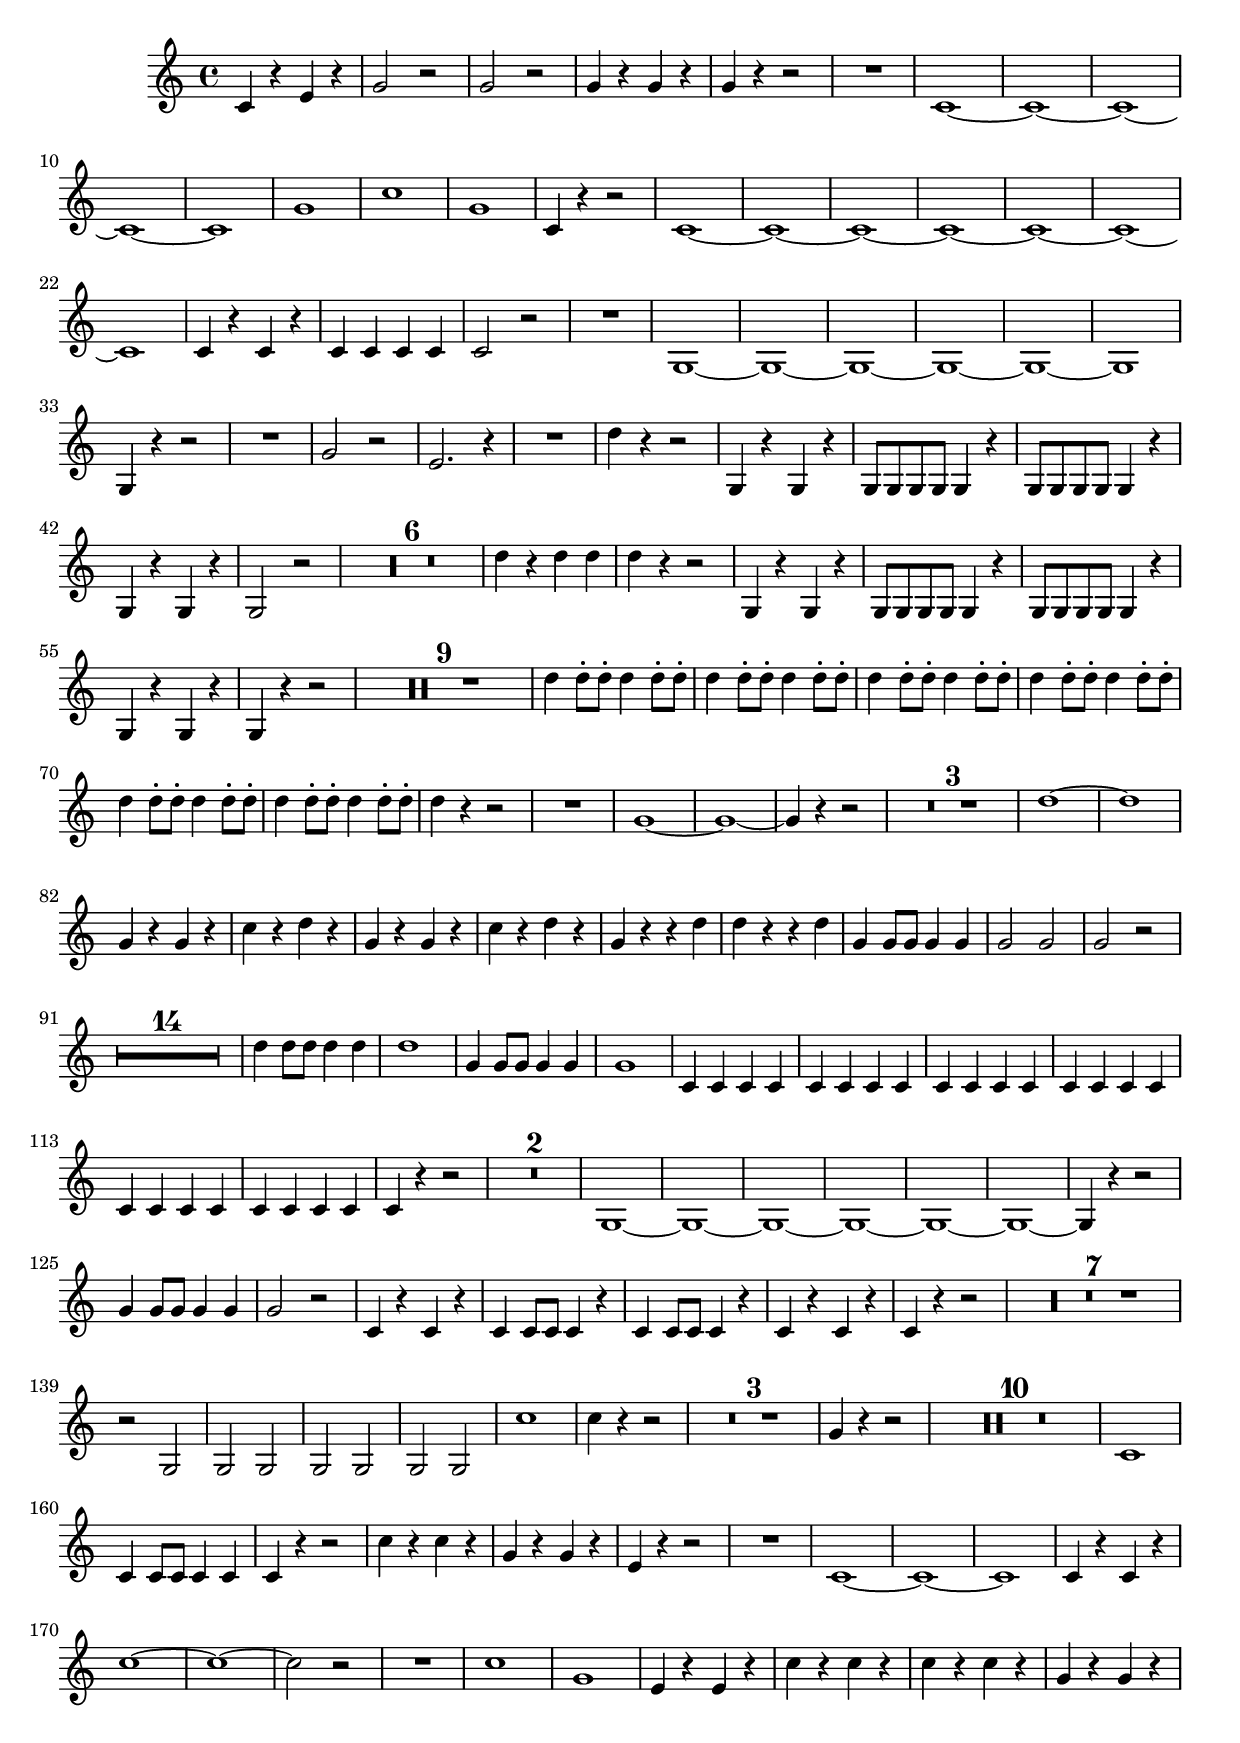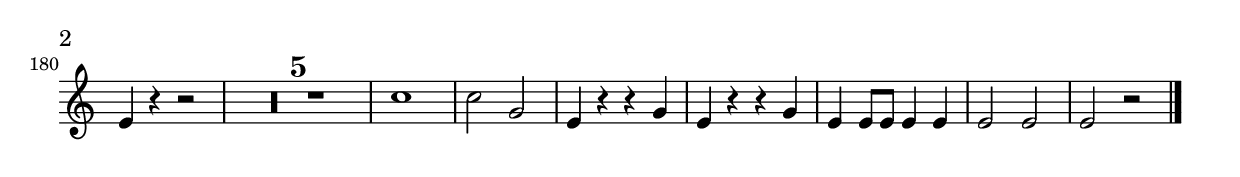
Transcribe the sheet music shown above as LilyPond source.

\version "2.16.0"      %Gossec - Symphonie si bémol
                        %Cor2 - 1er mvt
\relative c''{
\clef treble
\key c \major
\time 4/4




c,4 r e r
g2 r
g r
g4 r g r
g r r2
R1
c, ~
c ~
c ~
c ~
c
g'
c
g
c,4 r r2
c1 ~
c ~
c ~
c ~
c ~
c ~
c 
c4 r c r
c c c c
c2 r
R1
g ~
g ~
g ~
g ~
g ~
g 
g4 r r2
R1
g'2 r
e2. r4
R1
d'4 r r2
g,,4 r g r
g8 g g g g4 r
g8 g g g g4 r
g r g r
g2 r 
\set Score.skipBars = ##t R1 * 6
%
%
%
%
%
d''4 r d d
d r r2
g,,4 r g r
g8 g g g g4 r
g8 g g g g4 r
g r g r
g r r2
\set Score.skipBars = ##t R1 * 9
%
%
%
%
%
%
%
%
d''4 d8-. d-. d4 d8-. d-.
d4 d8-. d-. d4 d8-. d-.
d4 d8-. d-. d4 d8-. d-.
d4 d8-. d-. d4 d8-. d-.
d4 d8-. d-. d4 d8-. d-.
d4 d8-. d-. d4 d8-. d-.
d4 r r2
R1
g, ~
g ~
g4 r r2
\set Score.skipBars = ##t R1 * 3
%
%
d'1 ~
d
g,4 r g r
c r d r
g, r g r
c r d r 
g, r r d'
d r r d
g, g8 g g4 g
g2 g
g r
\set Score.skipBars = ##t R1 * 14
%
%
%
%
%
%
%
%
%
%
%
%
%
d'4 d8 d d4 d
d1
g,4 g8 g g4 g
g1
c,4 c c c
c c c c
c c c c
c c c c
c c c c
c c c c
c r r2
\set Score.skipBars = ##t R1 * 2
%
g1 ~
g ~
g ~
g ~
g ~
g ~
g4 r r2
g'4 g8 g g4 g
g2 r
c,4 r c r
c c8 c c4 r
c c8 c c4 r
c r c r
c r r2
\set Score.skipBars = ##t R1 * 7
%
%
%
%
%
%
r2 g
g g
g g
g g
c'1 
c4 r r2
\set Score.skipBars = ##t R1 * 3
%
%
g4 r r2
\set Score.skipBars = ##t R1 * 10
%
%
%
%
%
%
%
%
%
c,1
c4 c8 c c4 c
c r r2
c'4 r c r
g r g r
e r r2
R1
c ~
c ~
c
c4 r c r
c'1 ~
c ~
c2 r
R1
c
g
e4 r e r
c' r c r
c r c r
g r g r
e r r2
\set Score.skipBars = ##t R1 * 5
%
%
%
%
c'1
c2 g
e4 r r g
e r r g
e e8 e e4 e
e2 e
e r \bar "|." 
}
